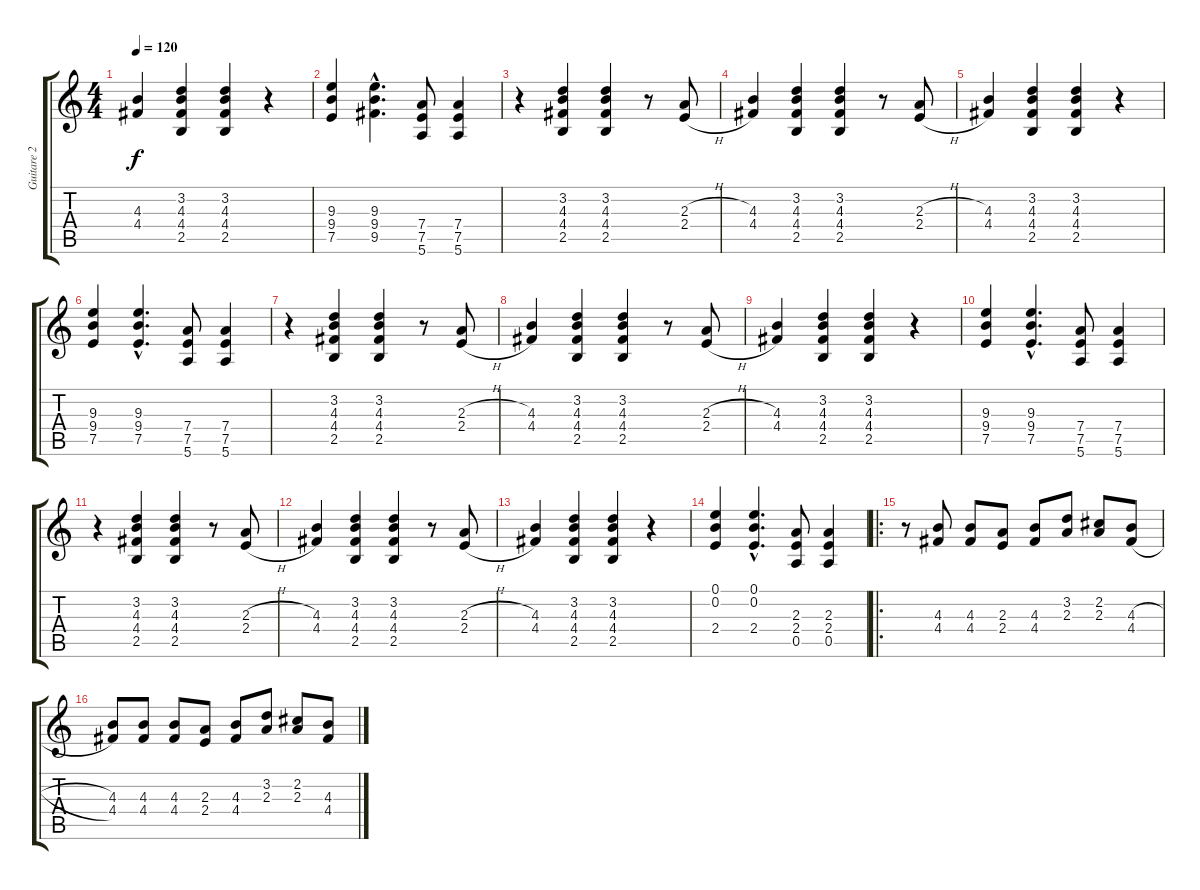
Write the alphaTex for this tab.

\track ("Guitare 2" "Guitare 2") {instrument overdrivenguitar}
\staff {score tabs}
\tuning (E4 B3 G3 D3 A2 E2) {hide}
\ts (4 4)
\tempo 120
\clef g2
\ks c
(4.3 4.4).4{dy f} (3.2 4.3 4.4 2.5).4 (3.2 4.3 4.4 2.5).4 r.4 |
(9.3 9.4 7.5).4 (9.3{hac} 9.4{hac} 9.5{hac}).4{d} (7.4 7.5 5.6).8 (7.4 7.5 5.6).4 |
r.4 (3.2 4.3 4.4 2.5).4 (3.2 4.3 4.4 2.5).4 r.8 (2.3{h} 2.4{h}).8 |
(4.3 4.4).4 (3.2 4.3 4.4 2.5).4 (3.2 4.3 4.4 2.5).4 r.8 (2.3{h} 2.4{h}).8 |
(4.3 4.4).4 (3.2 4.3 4.4 2.5).4 (3.2 4.3 4.4 2.5).4 r.4 |
(9.3 9.4 7.5).4 (9.3{hac} 9.4{hac} 7.5{hac}).4{d} (7.4 7.5 5.6).8 (7.4 7.5 5.6).4 |
r.4 (3.2 4.3 4.4 2.5).4 (3.2 4.3 4.4 2.5).4 r.8 (2.3{h} 2.4{h}).8 |
(4.3 4.4).4 (3.2 4.3 4.4 2.5).4 (3.2 4.3 4.4 2.5).4 r.8 (2.3{h} 2.4{h}).8 |
(4.3 4.4).4 (3.2 4.3 4.4 2.5).4 (3.2 4.3 4.4 2.5).4 r.4 |
(9.3 9.4 7.5).4 (9.3{hac} 9.4{hac} 7.5{hac}).4{d} (7.4 7.5 5.6).8 (7.4 7.5 5.6).4 |
r.4 (3.2 4.3 4.4 2.5).4 (3.2 4.3 4.4 2.5).4 r.8 (2.3{h} 2.4{h}).8 |
(4.3 4.4).4 (3.2 4.3 4.4 2.5).4 (3.2 4.3 4.4 2.5).4 r.8 (2.3{h} 2.4{h}).8 |
(4.3 4.4).4 (3.2 4.3 4.4 2.5).4 (3.2 4.3 4.4 2.5).4 r.4 |
(0.1 0.2 2.4).4 (0.1{hac} 0.2{hac} 2.4{hac}).4{d} (2.3 2.4 0.5).8 (2.3 2.4 0.5).4 |
\ro
r.8 (4.3 4.4).8 (4.3 4.4).8 (2.3 2.4).8 (4.3 4.4).8 (3.2 2.3).8 (2.2 2.3).8 (4.3{h} 4.4{h}).8 |
(4.3 4.4).8 (4.3 4.4).8 (4.3 4.4).8 (2.3 2.4).8 (4.3 4.4).8 (3.2 2.3).8 (2.2 2.3).8 (4.3{h} 4.4{h}).8
